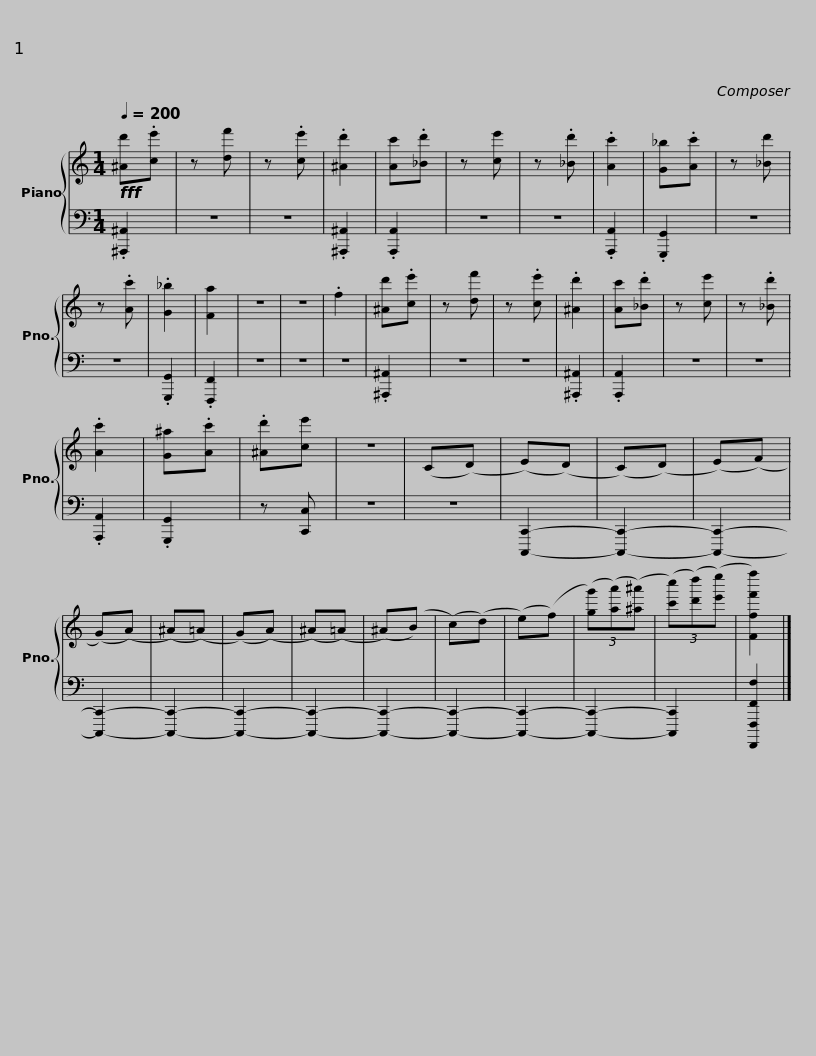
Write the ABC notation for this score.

X:1
%%score { 1 | 2 }
L:1/8
Q:1/4=200
M:1/4
I:linebreak $
K:C
V:1 treble
V:2 bass
V:1
!fff! [^Ad'].[ce'] | z [df'] | z .[ce'] | .[^Ad']2 | [Ac'].[_Bd'] | %5
 z [ce'] | z .[_Bd'] | .[Ac']2 | [G_b].[Ac'] | z [_Bd'] | %10
 z .[Ac'] | .[G_b]2 | [Fa]2 | z2 | z2 | %15
 .f2 | [^Ad'].[ce'] |$ z [df'] | z .[ce'] | .[^Ad']2 | %20
 [Ac'].[_Bd'] | z [ce'] | z .[_Bd'] | .[Ac']2 | [G^a].[Ac'] | %25
 .[^Ad'][ce'] | z2 | (C(D) | (E)(D) | (C)(D) | %30
 (E)(F) | (G)(A) | (^A)(=A) | (G)(A) |$ (^A)(=A) | %35
 (^A)(B) | (c)(d) | (e)(f) | (3([gg'])([aa'])([^a^a']) | (3([c'c''])([d'd''])([e'e'']) | %40
 [Fff'f'']2) |] %41
V:2
 .[^A,,,^A,,]2 | z2 | z2 | .[^A,,,^A,,]2 | .[A,,,A,,]2 | %5
 z2 | z2 | .[A,,,A,,]2 | .[G,,,G,,]2 | z2 | %10
 z2 | .[G,,,G,,]2 | .[F,,,F,,]2 | z2 | z2 | %15
 z2 | .[^A,,,^A,,]2 |$ z2 | z2 | .[^A,,,^A,,]2 | %20
 .[A,,,A,,]2 | z2 | z2 | .[A,,,A,,]2 | .[G,,,G,,]2 | %25
 z [C,,C,] | z2 | z2 | [C,,,C,,]2- | [C,,,C,,]2- | %30
 [C,,,C,,]2- | [C,,,C,,]2- | [C,,,C,,]2- | [C,,,C,,]2- |$ [C,,,C,,]2- | %35
 [C,,,C,,]2- | [C,,,C,,]2- | [C,,,C,,]2- | [C,,,C,,]2- | [C,,,C,,]2 | %40
 [F,,,,F,,,F,,F,]2 |] %41
